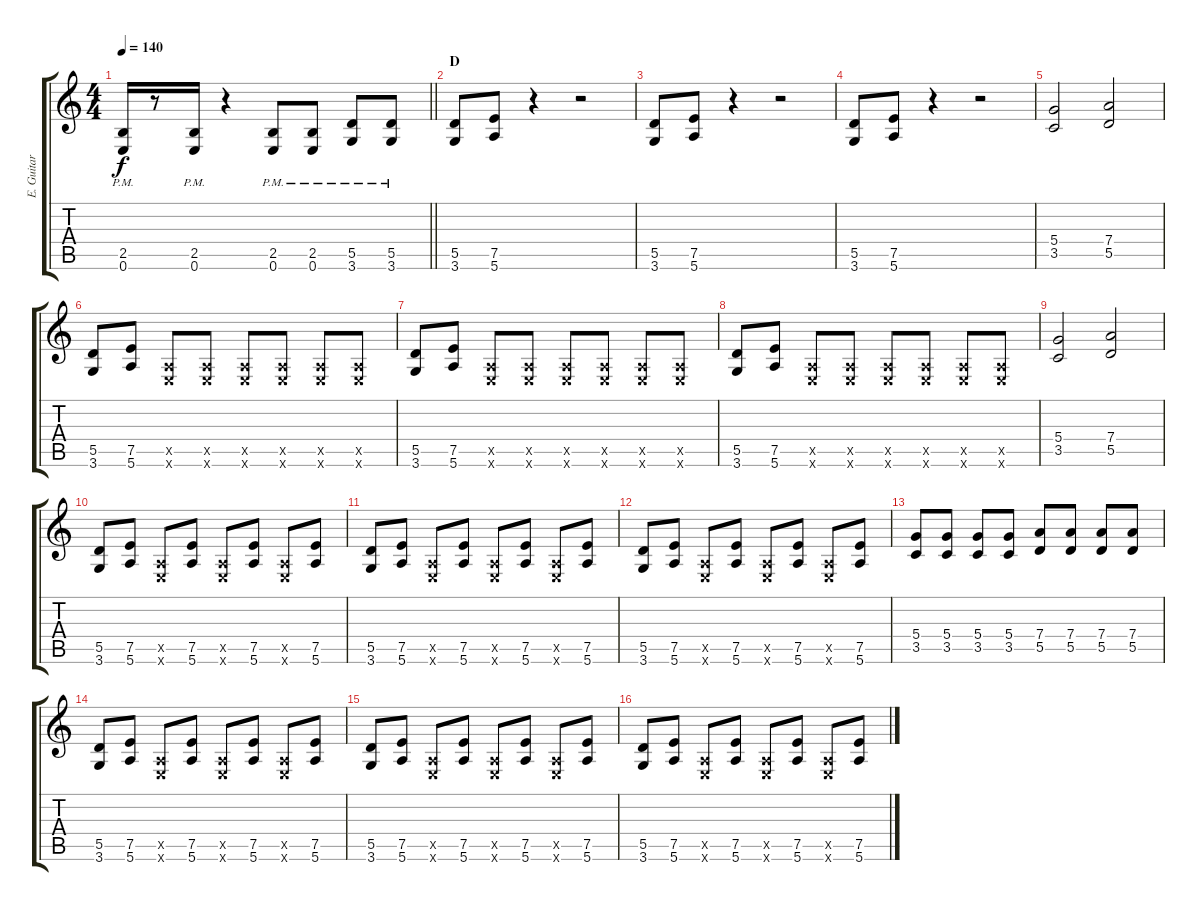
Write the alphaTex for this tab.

\track ("E. Guitar II" "E. Guitar ") {instrument overdrivenguitar}
\staff {score tabs}
\tuning (E4 B3 G3 D3 A2 E2) {hide}
\ts (4 4)
\tempo 140
\clef g2
\barLineRight lightlight
\ks c
(2.5{pm} 0.6{pm}).16{dy f} r.8 (2.5{pm} 0.6{pm}).16 r.4 (2.5{pm} 0.6{pm}).8 (2.5{pm} 0.6{pm}).8 (5.5{pm} 3.6{pm}).8 (5.5{pm} 3.6{pm}).8 |
\section ("" "D")
(5.5 3.6).8 (7.5 5.6).8 r.4 r.2 |
(5.5 3.6).8 (7.5 5.6).8 r.4 r.2 |
(5.5 3.6).8 (7.5 5.6).8 r.4 r.2 |
(5.4 3.5).2 (7.4 5.5).2 |
(5.5 3.6).8 (7.5 5.6).8 (0.5{x} 0.6{x}).8 (0.5{x} 0.6{x}).8 (0.5{x} 0.6{x}).8 (0.5{x} 0.6{x}).8 (0.5{x} 0.6{x}).8 (0.5{x} 0.6{x}).8 |
(5.5 3.6).8 (7.5 5.6).8 (0.5{x} 0.6{x}).8 (0.5{x} 0.6{x}).8 (0.5{x} 0.6{x}).8 (0.5{x} 0.6{x}).8 (0.5{x} 0.6{x}).8 (0.5{x} 0.6{x}).8 |
(5.5 3.6).8 (7.5 5.6).8 (0.5{x} 0.6{x}).8 (0.5{x} 0.6{x}).8 (0.5{x} 0.6{x}).8 (0.5{x} 0.6{x}).8 (0.5{x} 0.6{x}).8 (0.5{x} 0.6{x}).8 |
(5.4 3.5).2 (7.4 5.5).2 |
(5.5 3.6).8 (7.5 5.6).8 (0.5{x} 0.6{x}).8 (7.5 5.6).8 (0.5{x} 0.6{x}).8 (7.5 5.6).8 (0.5{x} 0.6{x}).8 (7.5 5.6).8 |
(5.5 3.6).8 (7.5 5.6).8 (0.5{x} 0.6{x}).8 (7.5 5.6).8 (0.5{x} 0.6{x}).8 (7.5 5.6).8 (0.5{x} 0.6{x}).8 (7.5 5.6).8 |
(5.5 3.6).8 (7.5 5.6).8 (0.5{x} 0.6{x}).8 (7.5 5.6).8 (0.5{x} 0.6{x}).8 (7.5 5.6).8 (0.5{x} 0.6{x}).8 (7.5 5.6).8 |
(5.4 3.5).8 (5.4 3.5).8 (5.4 3.5).8 (5.4 3.5).8 (7.4 5.5).8 (7.4 5.5).8 (7.4 5.5).8 (7.4 5.5).8 |
(5.5 3.6).8 (7.5 5.6).8 (0.5{x} 0.6{x}).8 (7.5 5.6).8 (0.5{x} 0.6{x}).8 (7.5 5.6).8 (0.5{x} 0.6{x}).8 (7.5 5.6).8 |
(5.5 3.6).8 (7.5 5.6).8 (0.5{x} 0.6{x}).8 (7.5 5.6).8 (0.5{x} 0.6{x}).8 (7.5 5.6).8 (0.5{x} 0.6{x}).8 (7.5 5.6).8 |
(5.5 3.6).8 (7.5 5.6).8 (0.5{x} 0.6{x}).8 (7.5 5.6).8 (0.5{x} 0.6{x}).8 (7.5 5.6).8 (0.5{x} 0.6{x}).8 (7.5 5.6).8
